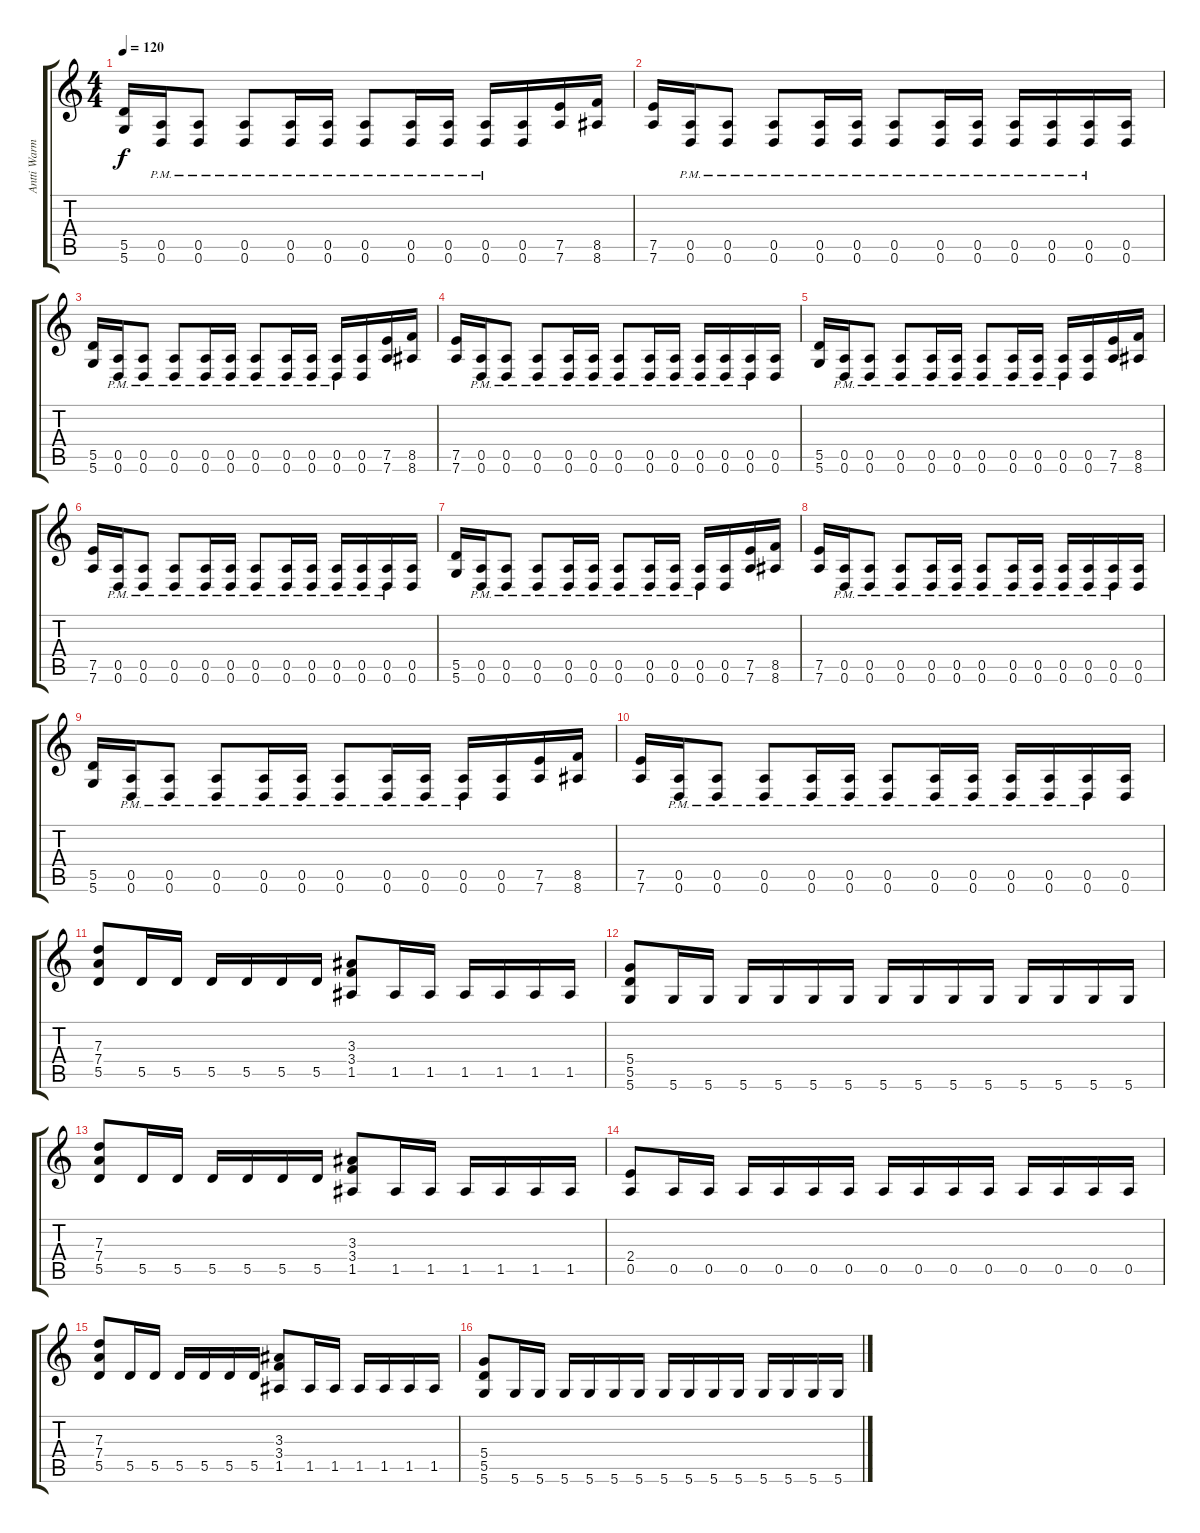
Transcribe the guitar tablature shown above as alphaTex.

\track ("Antti Warman" "Antti Warm") {instrument distortionguitar}
\staff {score tabs}
\tuning (E4 B3 G3 D3 A2 D2) {hide}
\ts (4 4)
\tempo 120
\clef g2
\ks c
(5.5 5.6).16{dy f} (0.5{pm} 0.6{pm}).16 (0.5{pm} 0.6{pm}).8 (0.5{pm} 0.6{pm}).8 (0.5{pm} 0.6{pm}).16 (0.5{pm} 0.6{pm}).16 (0.5{pm} 0.6{pm}).8 (0.5{pm} 0.6{pm}).16 (0.5{pm} 0.6{pm}).16 (0.5{pm} 0.6{pm}).16 (0.5 0.6).16 (7.5 7.6).16 (8.5 8.6).16 |
(7.5 7.6).16 (0.5{pm} 0.6{pm}).16 (0.5{pm} 0.6{pm}).8 (0.5{pm} 0.6{pm}).8 (0.5{pm} 0.6{pm}).16 (0.5{pm} 0.6{pm}).16 (0.5{pm} 0.6{pm}).8 (0.5{pm} 0.6{pm}).16 (0.5{pm} 0.6{pm}).16 (0.5{pm} 0.6{pm}).16 (0.5{pm} 0.6{pm}).16 (0.5{pm} 0.6{pm}).16 (0.5 0.6).16 |
(5.5 5.6).16 (0.5{pm} 0.6{pm}).16 (0.5{pm} 0.6{pm}).8 (0.5{pm} 0.6{pm}).8 (0.5{pm} 0.6{pm}).16 (0.5{pm} 0.6{pm}).16 (0.5{pm} 0.6{pm}).8 (0.5{pm} 0.6{pm}).16 (0.5{pm} 0.6{pm}).16 (0.5{pm} 0.6{pm}).16 (0.5 0.6).16 (7.5 7.6).16 (8.5 8.6).16 |
(7.5 7.6).16 (0.5{pm} 0.6{pm}).16 (0.5{pm} 0.6{pm}).8 (0.5{pm} 0.6{pm}).8 (0.5{pm} 0.6{pm}).16 (0.5{pm} 0.6{pm}).16 (0.5{pm} 0.6{pm}).8 (0.5{pm} 0.6{pm}).16 (0.5{pm} 0.6{pm}).16 (0.5{pm} 0.6{pm}).16 (0.5{pm} 0.6{pm}).16 (0.5{pm} 0.6{pm}).16 (0.5 0.6).16 |
(5.5 5.6).16 (0.5{pm} 0.6{pm}).16 (0.5{pm} 0.6{pm}).8 (0.5{pm} 0.6{pm}).8 (0.5{pm} 0.6{pm}).16 (0.5{pm} 0.6{pm}).16 (0.5{pm} 0.6{pm}).8 (0.5{pm} 0.6{pm}).16 (0.5{pm} 0.6{pm}).16 (0.5{pm} 0.6{pm}).16 (0.5 0.6).16 (7.5 7.6).16 (8.5 8.6).16 |
(7.5 7.6).16 (0.5{pm} 0.6{pm}).16 (0.5{pm} 0.6{pm}).8 (0.5{pm} 0.6{pm}).8 (0.5{pm} 0.6{pm}).16 (0.5{pm} 0.6{pm}).16 (0.5{pm} 0.6{pm}).8 (0.5{pm} 0.6{pm}).16 (0.5{pm} 0.6{pm}).16 (0.5{pm} 0.6{pm}).16 (0.5{pm} 0.6{pm}).16 (0.5{pm} 0.6{pm}).16 (0.5 0.6).16 |
(5.5 5.6).16 (0.5{pm} 0.6{pm}).16 (0.5{pm} 0.6{pm}).8 (0.5{pm} 0.6{pm}).8 (0.5{pm} 0.6{pm}).16 (0.5{pm} 0.6{pm}).16 (0.5{pm} 0.6{pm}).8 (0.5{pm} 0.6{pm}).16 (0.5{pm} 0.6{pm}).16 (0.5{pm} 0.6{pm}).16 (0.5 0.6).16 (7.5 7.6).16 (8.5 8.6).16 |
(7.5 7.6).16 (0.5{pm} 0.6{pm}).16 (0.5{pm} 0.6{pm}).8 (0.5{pm} 0.6{pm}).8 (0.5{pm} 0.6{pm}).16 (0.5{pm} 0.6{pm}).16 (0.5{pm} 0.6{pm}).8 (0.5{pm} 0.6{pm}).16 (0.5{pm} 0.6{pm}).16 (0.5{pm} 0.6{pm}).16 (0.5{pm} 0.6{pm}).16 (0.5{pm} 0.6{pm}).16 (0.5 0.6).16 |
(5.5 5.6).16 (0.5{pm} 0.6{pm}).16 (0.5{pm} 0.6{pm}).8 (0.5{pm} 0.6{pm}).8 (0.5{pm} 0.6{pm}).16 (0.5{pm} 0.6{pm}).16 (0.5{pm} 0.6{pm}).8 (0.5{pm} 0.6{pm}).16 (0.5{pm} 0.6{pm}).16 (0.5{pm} 0.6{pm}).16 (0.5 0.6).16 (7.5 7.6).16 (8.5 8.6).16 |
(7.5 7.6).16 (0.5{pm} 0.6{pm}).16 (0.5{pm} 0.6{pm}).8 (0.5{pm} 0.6{pm}).8 (0.5{pm} 0.6{pm}).16 (0.5{pm} 0.6{pm}).16 (0.5{pm} 0.6{pm}).8 (0.5{pm} 0.6{pm}).16 (0.5{pm} 0.6{pm}).16 (0.5{pm} 0.6{pm}).16 (0.5{pm} 0.6{pm}).16 (0.5{pm} 0.6{pm}).16 (0.5 0.6).16 |
(7.3 7.4 5.5).8 5.5.16 5.5.16 5.5.16 5.5.16 5.5.16 5.5.16 (3.3 3.4 1.5).8 1.5.16 1.5.16 1.5.16 1.5.16 1.5.16 1.5.16 |
(5.4 5.5 5.6).8 5.6.16 5.6.16 5.6.16 5.6.16 5.6.16 5.6.16 5.6.16 5.6.16 5.6.16 5.6.16 5.6.16 5.6.16 5.6.16 5.6.16 |
(7.3 7.4 5.5).8 5.5.16 5.5.16 5.5.16 5.5.16 5.5.16 5.5.16 (3.3 3.4 1.5).8 1.5.16 1.5.16 1.5.16 1.5.16 1.5.16 1.5.16 |
(2.4 0.5).8 0.5.16 0.5.16 0.5.16 0.5.16 0.5.16 0.5.16 0.5.16 0.5.16 0.5.16 0.5.16 0.5.16 0.5.16 0.5.16 0.5.16 |
(7.3 7.4 5.5).8 5.5.16 5.5.16 5.5.16 5.5.16 5.5.16 5.5.16 (3.3 3.4 1.5).8 1.5.16 1.5.16 1.5.16 1.5.16 1.5.16 1.5.16 |
(5.4 5.5 5.6).8 5.6.16 5.6.16 5.6.16 5.6.16 5.6.16 5.6.16 5.6.16 5.6.16 5.6.16 5.6.16 5.6.16 5.6.16 5.6.16 5.6.16
